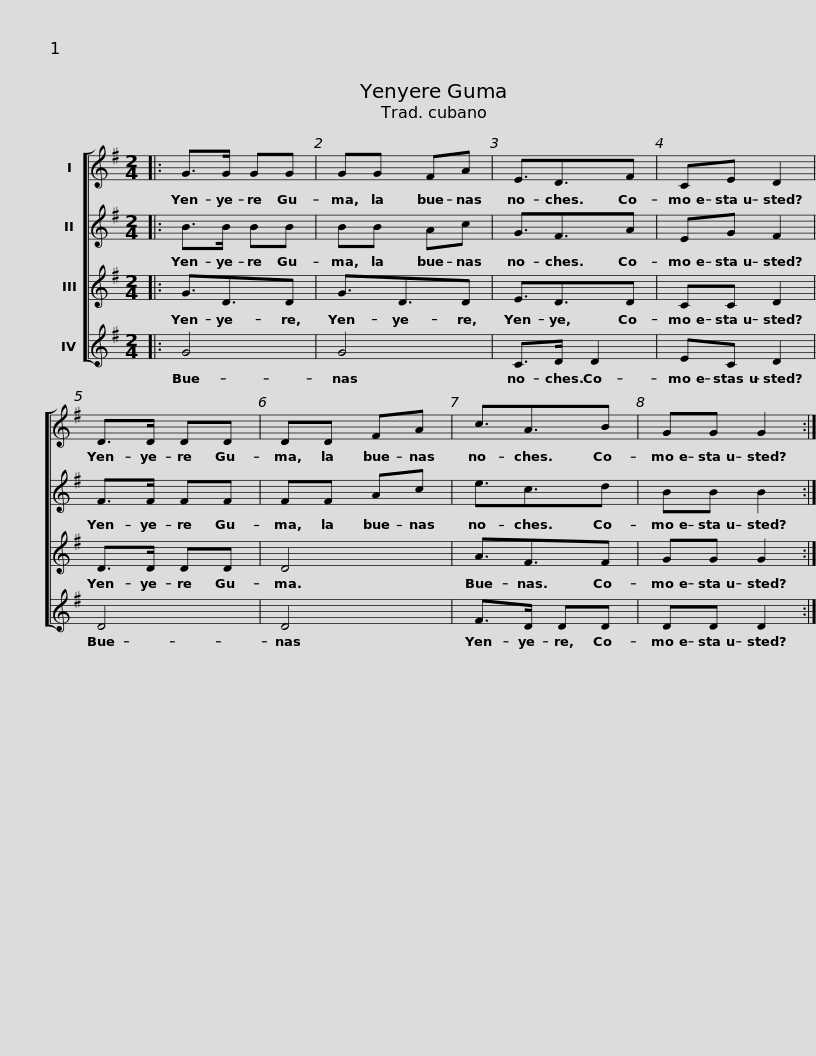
X:1
%%score [ 1 2 3 4 ]
L:1/8
M:2/4
I:linebreak $
K:G
V:1 treble
V:2 treble
V:3 treble
V:4 treble
V:1
|: G>G GG | GG FA | E3/2D3/2F | CE D2 | D>D DD | %5
 DD FA | c3/2A3/2B |$ GG G2 :| %8
V:2
|: B>B BB | BB Ac | G3/2F3/2A | EG F2 | F>F FF | %5
 FF Ac | e3/2c3/2d |$ BB B2 :| %8
V:3
|: G3/2D3/2D | G3/2D3/2D | E3/2D3/2D | CC D2 | D>D DD | %5
 D4 | A3/2F3/2F |$ GG G2 :| %8
V:4
|: G4 | G4 | C>D D2 | EC D2 | D4 | %5
 D4 | F>D DD |$ DD D2 :| %8
